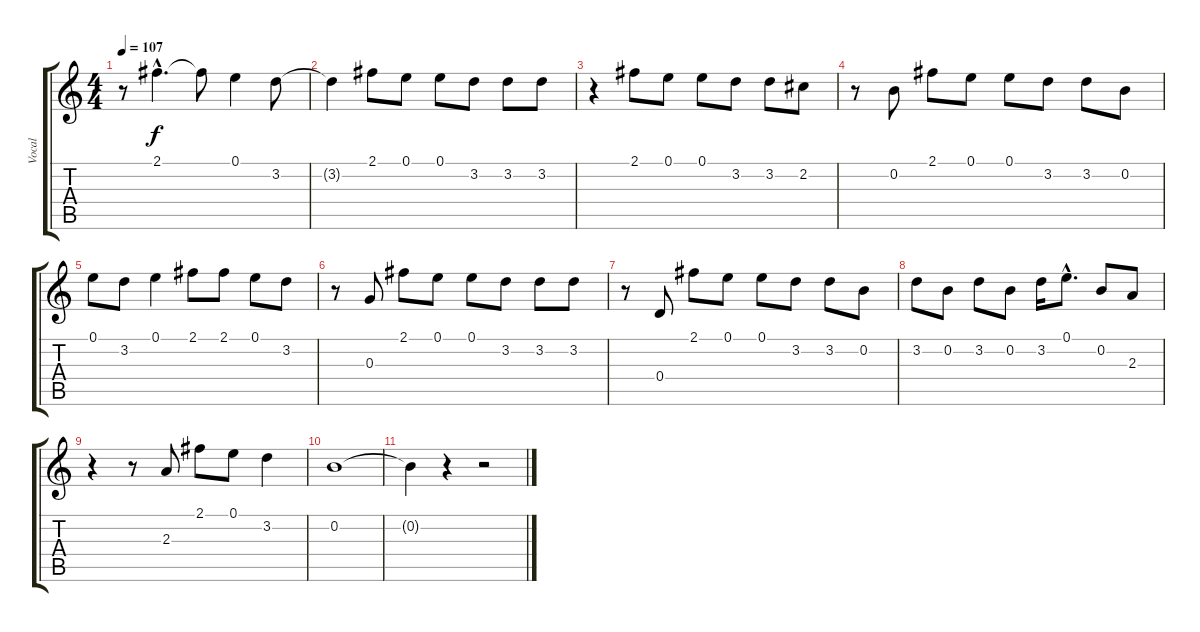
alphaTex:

\track ("Vocal" "Vocal") {instrument acousticguitarnylon}
\staff {score tabs}
\tuning (E4 B3 G3 D3 A2 E2) {hide}
\ts (4 4)
\tempo 107
\clef g2
\ks c
r.8{dy f} 2.1{hac}.4{d} 2.1{t}.8 0.1.4 3.2.8 |
3.2{t}.4 2.1.8 0.1.8 0.1.8 3.2.8 3.2.8 3.2.8 |
r.4 2.1.8 0.1.8 0.1.8 3.2.8 3.2.8 2.2.8 |
r.8 0.2.8 2.1.8 0.1.8 0.1.8 3.2.8 3.2.8 0.2.8 |
0.1.8 3.2.8 0.1.4 2.1.8 2.1.8 0.1.8 3.2.8 |
r.8 0.3.8 2.1.8 0.1.8 0.1.8 3.2.8 3.2.8 3.2.8 |
r.8 0.4.8 2.1.8 0.1.8 0.1.8 3.2.8 3.2.8 0.2.8 |
3.2.8 0.2.8 3.2.8 0.2.8 3.2.16 0.1{hac}.8{d} 0.2.8 2.3.8 |
r.4 r.8 2.3.8 2.1.8 0.1.8 3.2.4 |
0.2.1 |
0.2{t}.4 r.4 r.2
